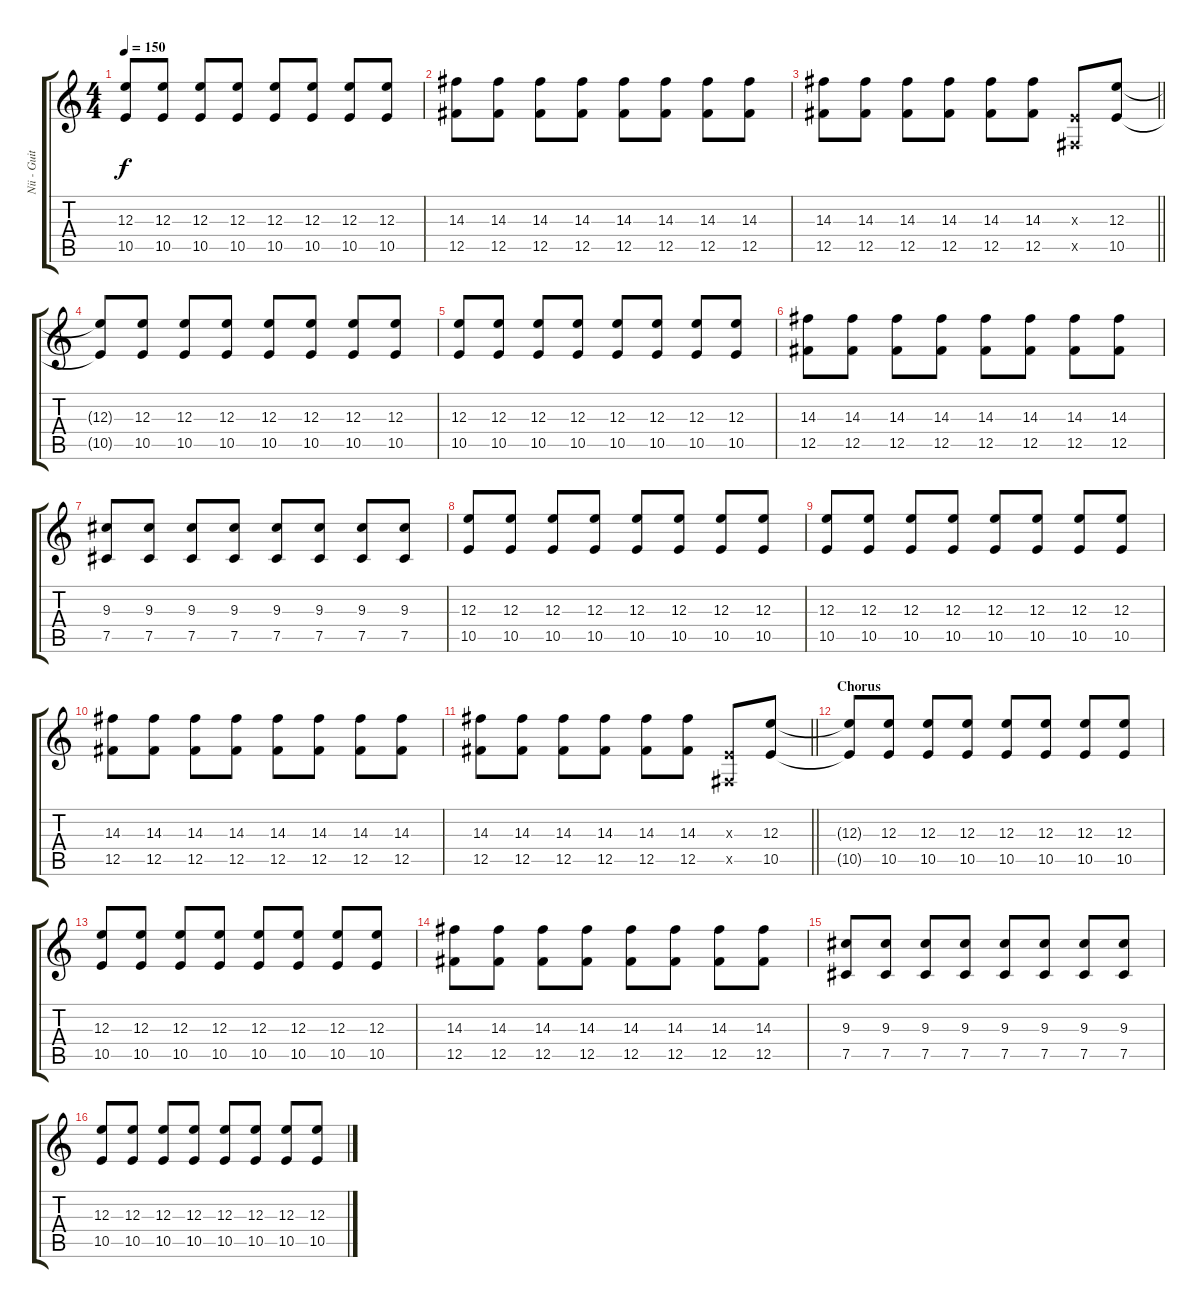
\track ("Nii - Guitar 2" "Nii - Guit") {instrument electricguitarjazz}
\staff {score tabs}
\tuning (Db4 Ab3 E3 B2 Gb2 B1) {hide}
\ts (4 4)
\tempo 150
\clef g2
\ks c
(12.3 10.5).8{dy f} (12.3 10.5).8 (12.3 10.5).8 (12.3 10.5).8 (12.3 10.5).8 (12.3 10.5).8 (12.3 10.5).8 (12.3 10.5).8 |
(14.3 12.5).8 (14.3 12.5).8 (14.3 12.5).8 (14.3 12.5).8 (14.3 12.5).8 (14.3 12.5).8 (14.3 12.5).8 (14.3 12.5).8 |
\barLineRight lightlight
(14.3 12.5).8 (14.3 12.5).8 (14.3 12.5).8 (14.3 12.5).8 (14.3 12.5).8 (14.3 12.5).8 (0.3{x} 0.5{x}).8 (12.3 10.5).8 |
\section ("" "")
(12.3{t} 10.5{t}).8 (12.3 10.5).8 (12.3 10.5).8 (12.3 10.5).8 (12.3 10.5).8 (12.3 10.5).8 (12.3 10.5).8 (12.3 10.5).8 |
(12.3 10.5).8 (12.3 10.5).8 (12.3 10.5).8 (12.3 10.5).8 (12.3 10.5).8 (12.3 10.5).8 (12.3 10.5).8 (12.3 10.5).8 |
(14.3 12.5).8 (14.3 12.5).8 (14.3 12.5).8 (14.3 12.5).8 (14.3 12.5).8 (14.3 12.5).8 (14.3 12.5).8 (14.3 12.5).8 |
(9.3 7.5).8 (9.3 7.5).8 (9.3 7.5).8 (9.3 7.5).8 (9.3 7.5).8 (9.3 7.5).8 (9.3 7.5).8 (9.3 7.5).8 |
(12.3 10.5).8 (12.3 10.5).8 (12.3 10.5).8 (12.3 10.5).8 (12.3 10.5).8 (12.3 10.5).8 (12.3 10.5).8 (12.3 10.5).8 |
(12.3 10.5).8 (12.3 10.5).8 (12.3 10.5).8 (12.3 10.5).8 (12.3 10.5).8 (12.3 10.5).8 (12.3 10.5).8 (12.3 10.5).8 |
(14.3 12.5).8 (14.3 12.5).8 (14.3 12.5).8 (14.3 12.5).8 (14.3 12.5).8 (14.3 12.5).8 (14.3 12.5).8 (14.3 12.5).8 |
\barLineRight lightlight
(14.3 12.5).8 (14.3 12.5).8 (14.3 12.5).8 (14.3 12.5).8 (14.3 12.5).8 (14.3 12.5).8 (0.3{x} 0.5{x}).8 (12.3 10.5).8 |
\section ("" "Chorus")
(12.3{t} 10.5{t}).8 (12.3 10.5).8 (12.3 10.5).8 (12.3 10.5).8 (12.3 10.5).8 (12.3 10.5).8 (12.3 10.5).8 (12.3 10.5).8 |
(12.3 10.5).8 (12.3 10.5).8 (12.3 10.5).8 (12.3 10.5).8 (12.3 10.5).8 (12.3 10.5).8 (12.3 10.5).8 (12.3 10.5).8 |
(14.3 12.5).8 (14.3 12.5).8 (14.3 12.5).8 (14.3 12.5).8 (14.3 12.5).8 (14.3 12.5).8 (14.3 12.5).8 (14.3 12.5).8 |
(9.3 7.5).8 (9.3 7.5).8 (9.3 7.5).8 (9.3 7.5).8 (9.3 7.5).8 (9.3 7.5).8 (9.3 7.5).8 (9.3 7.5).8 |
(12.3 10.5).8 (12.3 10.5).8 (12.3 10.5).8 (12.3 10.5).8 (12.3 10.5).8 (12.3 10.5).8 (12.3 10.5).8 (12.3 10.5).8
